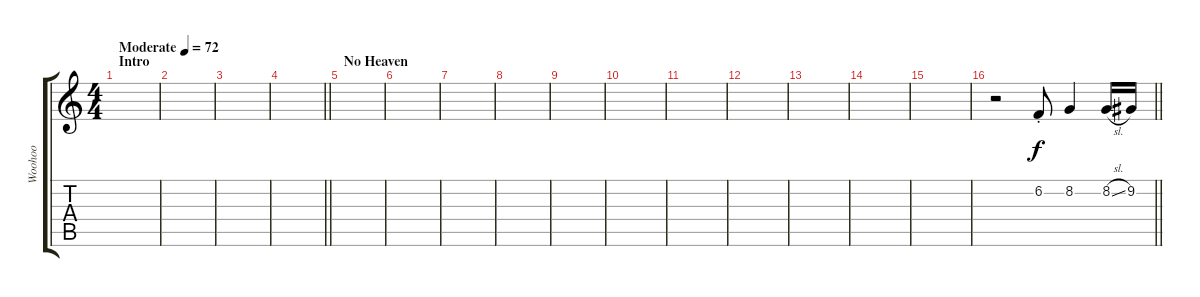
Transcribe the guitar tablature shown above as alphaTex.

\track ("Woohoo" "Woohoo") {instrument voiceoohs}
\staff {score tabs}
\tuning (E4 B3 G3 D3 A2 E2) {hide}
\ts (4 4)
\section ("" "Intro")
\tempo (72 "Moderate")
\clef g2
\ks c
|
|
|
\barLineRight lightlight
|
\section ("" "No Heaven")
|
|
|
|
|
|
|
|
|
|
|
\barLineRight lightlight
r.2 6.2{st}.8{volume 9} 8.2.4 8.2{sl}.16 9.2{sl}.16
